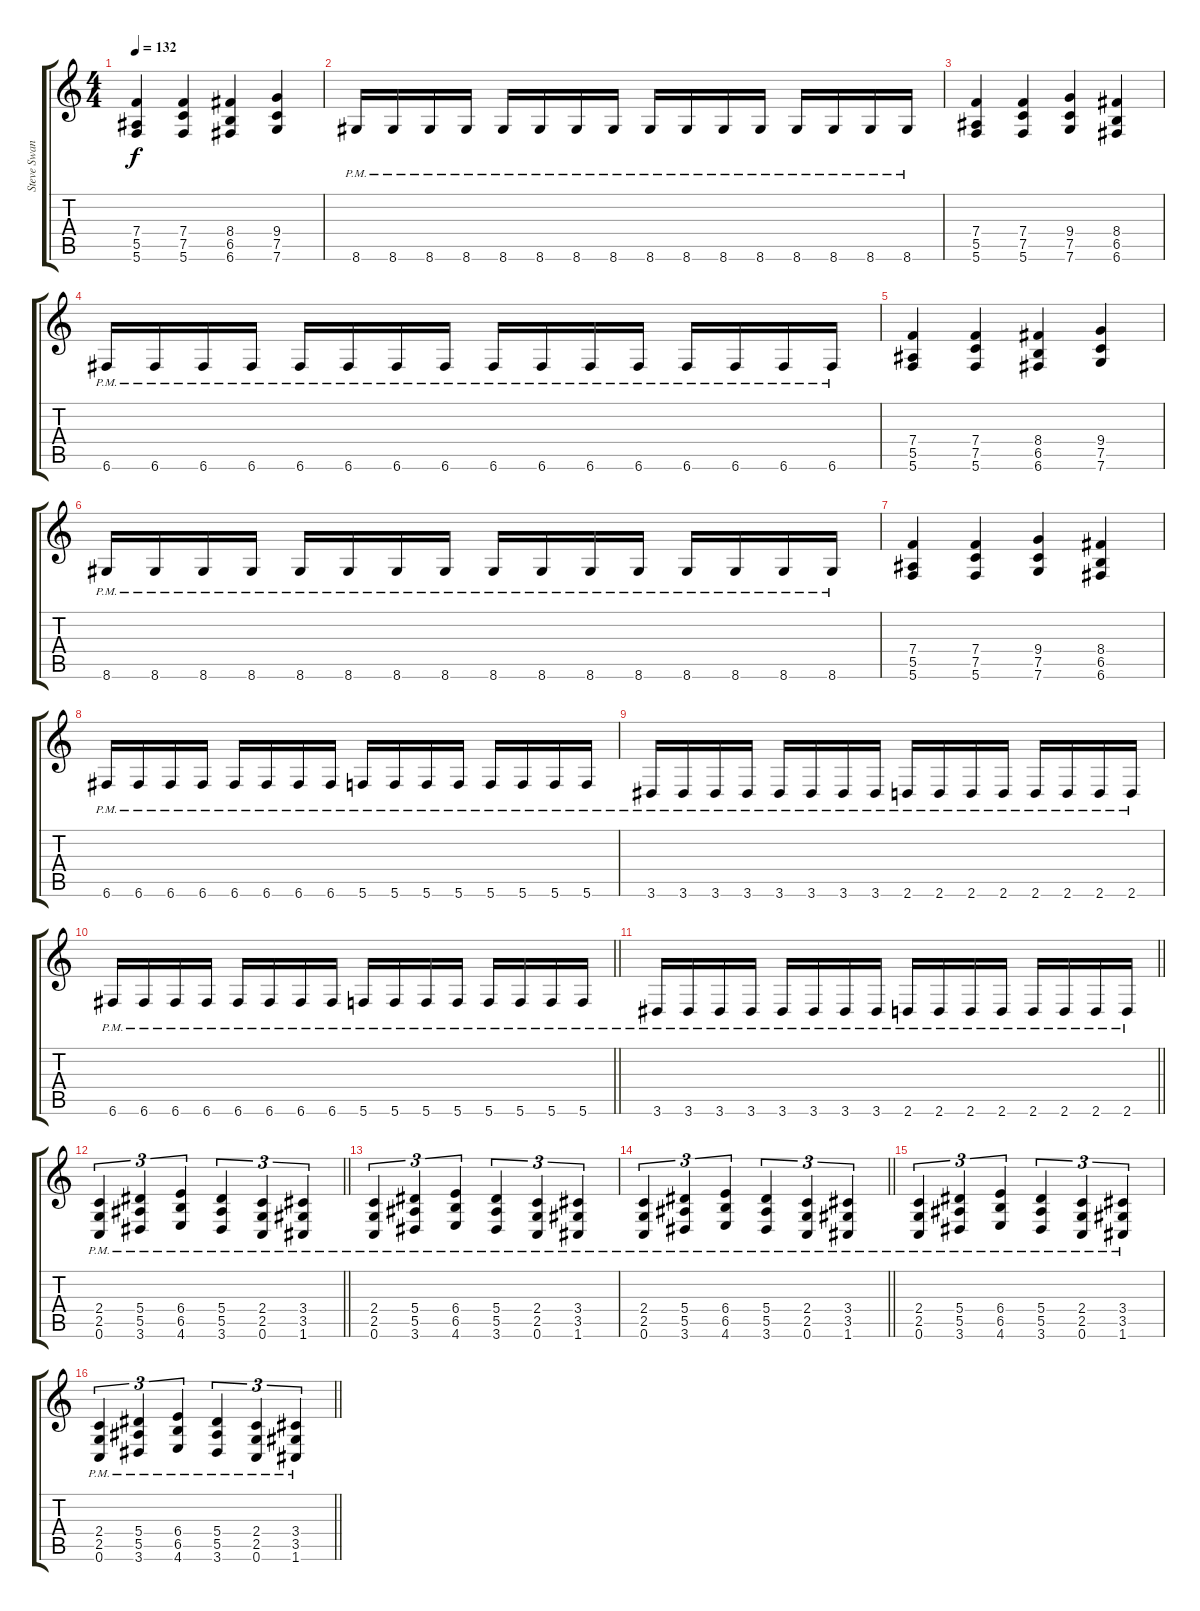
\track ("Steve Swanson 2" "Steve Swan") {instrument distortionguitar}
\staff {score tabs}
\tuning (C4 G3 Eb3 Bb2 F2 C2) {hide}
\ts (4 4)
\tempo 132
\clef g2
\ks c
(7.4 5.5 5.6).4{dy f} (7.4 7.5 5.6).4 (8.4 6.5 6.6).4 (9.4 7.5 7.6).4 |
8.6{pm}.16 8.6{pm}.16 8.6{pm}.16 8.6{pm}.16 8.6{pm}.16 8.6{pm}.16 8.6{pm}.16 8.6{pm}.16 8.6{pm}.16 8.6{pm}.16 8.6{pm}.16 8.6{pm}.16 8.6{pm}.16 8.6{pm}.16 8.6{pm}.16 8.6{pm}.16 |
(7.4 5.5 5.6).4 (7.4 7.5 5.6).4 (9.4 7.5 7.6).4 (8.4 6.5 6.6).4 |
6.6{pm}.16 6.6{pm}.16 6.6{pm}.16 6.6{pm}.16 6.6{pm}.16 6.6{pm}.16 6.6{pm}.16 6.6{pm}.16 6.6{pm}.16 6.6{pm}.16 6.6{pm}.16 6.6{pm}.16 6.6{pm}.16 6.6{pm}.16 6.6{pm}.16 6.6{pm}.16 |
(7.4 5.5 5.6).4 (7.4 7.5 5.6).4 (8.4 6.5 6.6).4 (9.4 7.5 7.6).4 |
8.6{pm}.16 8.6{pm}.16 8.6{pm}.16 8.6{pm}.16 8.6{pm}.16 8.6{pm}.16 8.6{pm}.16 8.6{pm}.16 8.6{pm}.16 8.6{pm}.16 8.6{pm}.16 8.6{pm}.16 8.6{pm}.16 8.6{pm}.16 8.6{pm}.16 8.6{pm}.16 |
(7.4 5.5 5.6).4 (7.4 7.5 5.6).4 (9.4 7.5 7.6).4 (8.4 6.5 6.6).4 |
6.6{pm}.16 6.6{pm}.16 6.6{pm}.16 6.6{pm}.16 6.6{pm}.16 6.6{pm}.16 6.6{pm}.16 6.6{pm}.16 5.6{pm}.16 5.6{pm}.16 5.6{pm}.16 5.6{pm}.16 5.6{pm}.16 5.6{pm}.16 5.6{pm}.16 5.6{pm}.16 |
3.6{pm}.16 3.6{pm}.16 3.6{pm}.16 3.6{pm}.16 3.6{pm}.16 3.6{pm}.16 3.6{pm}.16 3.6{pm}.16 2.6{pm}.16 2.6{pm}.16 2.6{pm}.16 2.6{pm}.16 2.6{pm}.16 2.6{pm}.16 2.6{pm}.16 2.6{pm}.16 |
\barLineRight lightlight
6.6{pm}.16 6.6{pm}.16 6.6{pm}.16 6.6{pm}.16 6.6{pm}.16 6.6{pm}.16 6.6{pm}.16 6.6{pm}.16 5.6{pm}.16 5.6{pm}.16 5.6{pm}.16 5.6{pm}.16 5.6{pm}.16 5.6{pm}.16 5.6{pm}.16 5.6{pm}.16 |
\barLineRight lightlight
3.6{pm}.16 3.6{pm}.16 3.6{pm}.16 3.6{pm}.16 3.6{pm}.16 3.6{pm}.16 3.6{pm}.16 3.6{pm}.16 2.6{pm}.16 2.6{pm}.16 2.6{pm}.16 2.6{pm}.16 2.6{pm}.16 2.6{pm}.16 2.6{pm}.16 2.6{pm}.16 |
\barLineRight lightlight
(2.4{pm} 2.5{pm} 0.6{pm}).4{tu (3 2)} (5.4{pm} 5.5{pm} 3.6{pm}).4{tu (3 2)} (6.4{pm} 6.5{pm} 4.6{pm}).4{tu (3 2)} (5.4{pm} 5.5{pm} 3.6{pm}).4{tu (3 2)} (2.4{pm} 2.5{pm} 0.6{pm}).4{tu (3 2)} (3.4{pm} 3.5{pm} 1.6{pm}).4{tu (3 2)} |
(2.4{pm} 2.5{pm} 0.6{pm}).4{tu (3 2)} (5.4{pm} 5.5{pm} 3.6{pm}).4{tu (3 2)} (6.4{pm} 6.5{pm} 4.6{pm}).4{tu (3 2)} (5.4{pm} 5.5{pm} 3.6{pm}).4{tu (3 2)} (2.4{pm} 2.5{pm} 0.6{pm}).4{tu (3 2)} (3.4{pm} 3.5{pm} 1.6{pm}).4{tu (3 2)} |
\barLineRight lightlight
(2.4{pm} 2.5{pm} 0.6{pm}).4{tu (3 2)} (5.4{pm} 5.5{pm} 3.6{pm}).4{tu (3 2)} (6.4{pm} 6.5{pm} 4.6{pm}).4{tu (3 2)} (5.4{pm} 5.5{pm} 3.6{pm}).4{tu (3 2)} (2.4{pm} 2.5{pm} 0.6{pm}).4{tu (3 2)} (3.4{pm} 3.5{pm} 1.6{pm}).4{tu (3 2)} |
(2.4{pm} 2.5{pm} 0.6{pm}).4{tu (3 2)} (5.4{pm} 5.5{pm} 3.6{pm}).4{tu (3 2)} (6.4{pm} 6.5{pm} 4.6{pm}).4{tu (3 2)} (5.4{pm} 5.5{pm} 3.6{pm}).4{tu (3 2)} (2.4{pm} 2.5{pm} 0.6{pm}).4{tu (3 2)} (3.4{pm} 3.5{pm} 1.6{pm}).4{tu (3 2)} |
\barLineRight lightlight
(2.4{pm} 2.5{pm} 0.6{pm}).4{tu (3 2)} (5.4{pm} 5.5{pm} 3.6{pm}).4{tu (3 2)} (6.4{pm} 6.5{pm} 4.6{pm}).4{tu (3 2)} (5.4{pm} 5.5{pm} 3.6{pm}).4{tu (3 2)} (2.4{pm} 2.5{pm} 0.6{pm}).4{tu (3 2)} (3.4{pm} 3.5{pm} 1.6{pm}).4{tu (3 2)}
